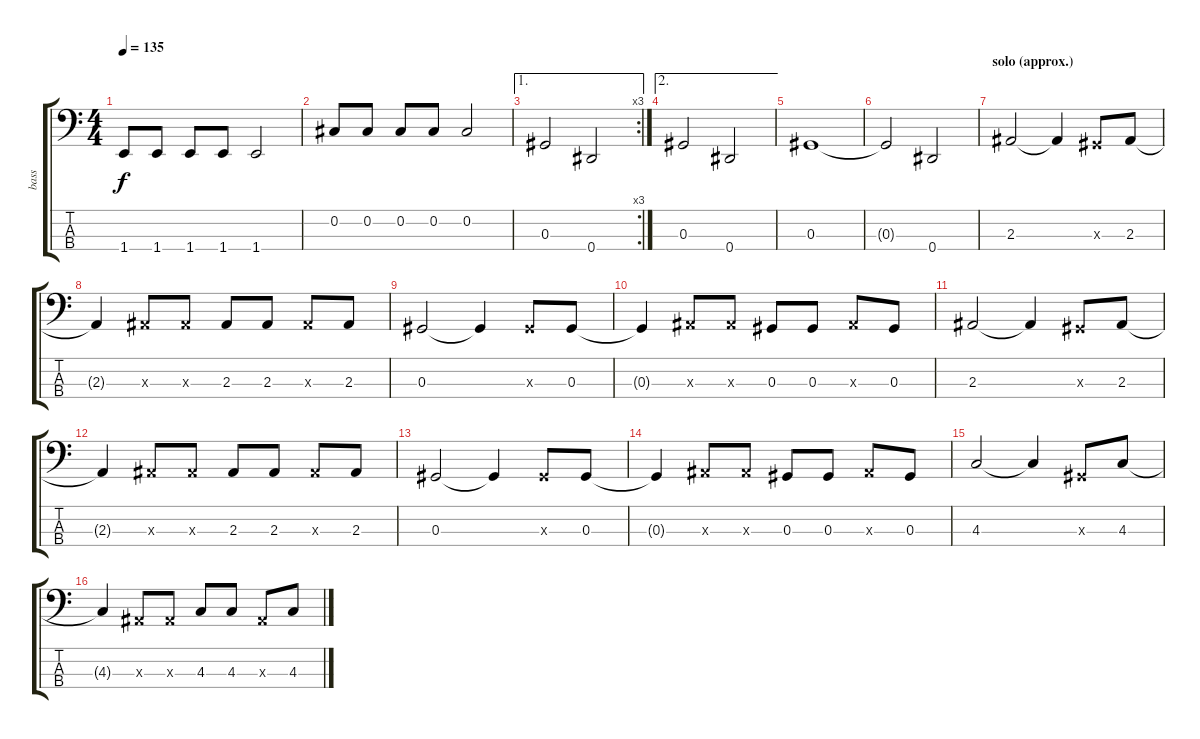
\track ("bass" "bass") {instrument electricbasspick}
\staff {score tabs}
\tuning (Gb2 Db2 Ab1 Eb1) {hide}
\ts (4 4)
\tempo 135
\clef f4
\ks c
1.4.8{dy f} 1.4.8 1.4.8 1.4.8 1.4.2 |
0.2.8 0.2.8 0.2.8 0.2.8 0.2.2 |
\ae 1
\rc 3
0.3.2 0.4.2 |
\ae 2
0.3.2 0.4.2 |
0.3.1 |
0.3{t}.2 0.4.2 |
\section ("" "solo (approx.)")
2.3.2 2.3{t}.4 0.3{x}.8 2.3.8 |
2.3{t}.4 2.3{x}.8 2.3{x}.8 2.3.8 2.3.8 2.3{x}.8 2.3.8 |
0.3.2 0.3{t}.4 0.3{x}.8 0.3.8 |
0.3{t}.4 2.3{x}.8 2.3{x}.8 0.3.8 0.3.8 2.3{x}.8 0.3.8 |
2.3.2 2.3{t}.4 0.3{x}.8 2.3.8 |
2.3{t}.4 2.3{x}.8 2.3{x}.8 2.3.8 2.3.8 2.3{x}.8 2.3.8 |
0.3.2 0.3{t}.4 0.3{x}.8 0.3.8 |
0.3{t}.4 2.3{x}.8 2.3{x}.8 0.3.8 0.3.8 2.3{x}.8 0.3.8 |
4.3.2 4.3{t}.4 0.3{x}.8 4.3.8 |
4.3{t}.4 2.3{x}.8 2.3{x}.8 4.3.8 4.3.8 2.3{x}.8 4.3.8
